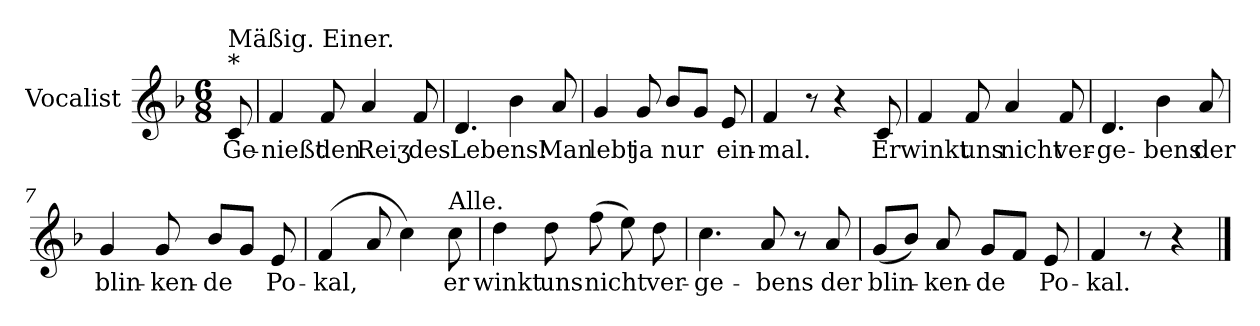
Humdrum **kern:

**kern	**text
*part1	*part1
*staff1	*staff1
*I"Vocalist	*
*clefG2	*
*k[b-]	*
*F:	*
*M6/8	*
=	=
!LO:TX:a:t=*	!
!LO:TX:a:t=Mäßig. Einer.	!
8c	Ge-
=1	=1
4f	-nießt
8f	den
4a	Reiʒ
8f	des
=2	=2
4.d	Lebens!
4b-	.
8a	Man
=3	=3
4g	lebt
8g	ja
8b-L	nur
8gJ	.
8e	ein-
=4	=4
4f	-mal.
8r	.
4r	.
8c	Er
=5	=5
4f	winkt
8f	uns
4a	nicht
8f	ver-
=6	=6
4.d	-ge-
4b-	-bens
8a	der
=7	=7
4g	blin-
8g	-ken-
8b-L	-de
8gJ	.
8e	Po-
=8	=8
(<4f	-kal,
8a	.
4cc)	.
!LO:TX:a:t=Alle.	!
8cc	er
=9	=9
4dd	winkt
8dd	uns
(8ff	nicht
8ee)	.
8dd	ver-
=10	=10
4.cc	-ge-
8a	-bens
8r	.
8a	der
=11	=11
(8gL	blin-
8b-J)	.
8a	-ken-
8gL	-de
8fJ	.
8e	Po-
=12	=12
4f	-kal.
8r	.
4r	.
==	==
*-	*-
